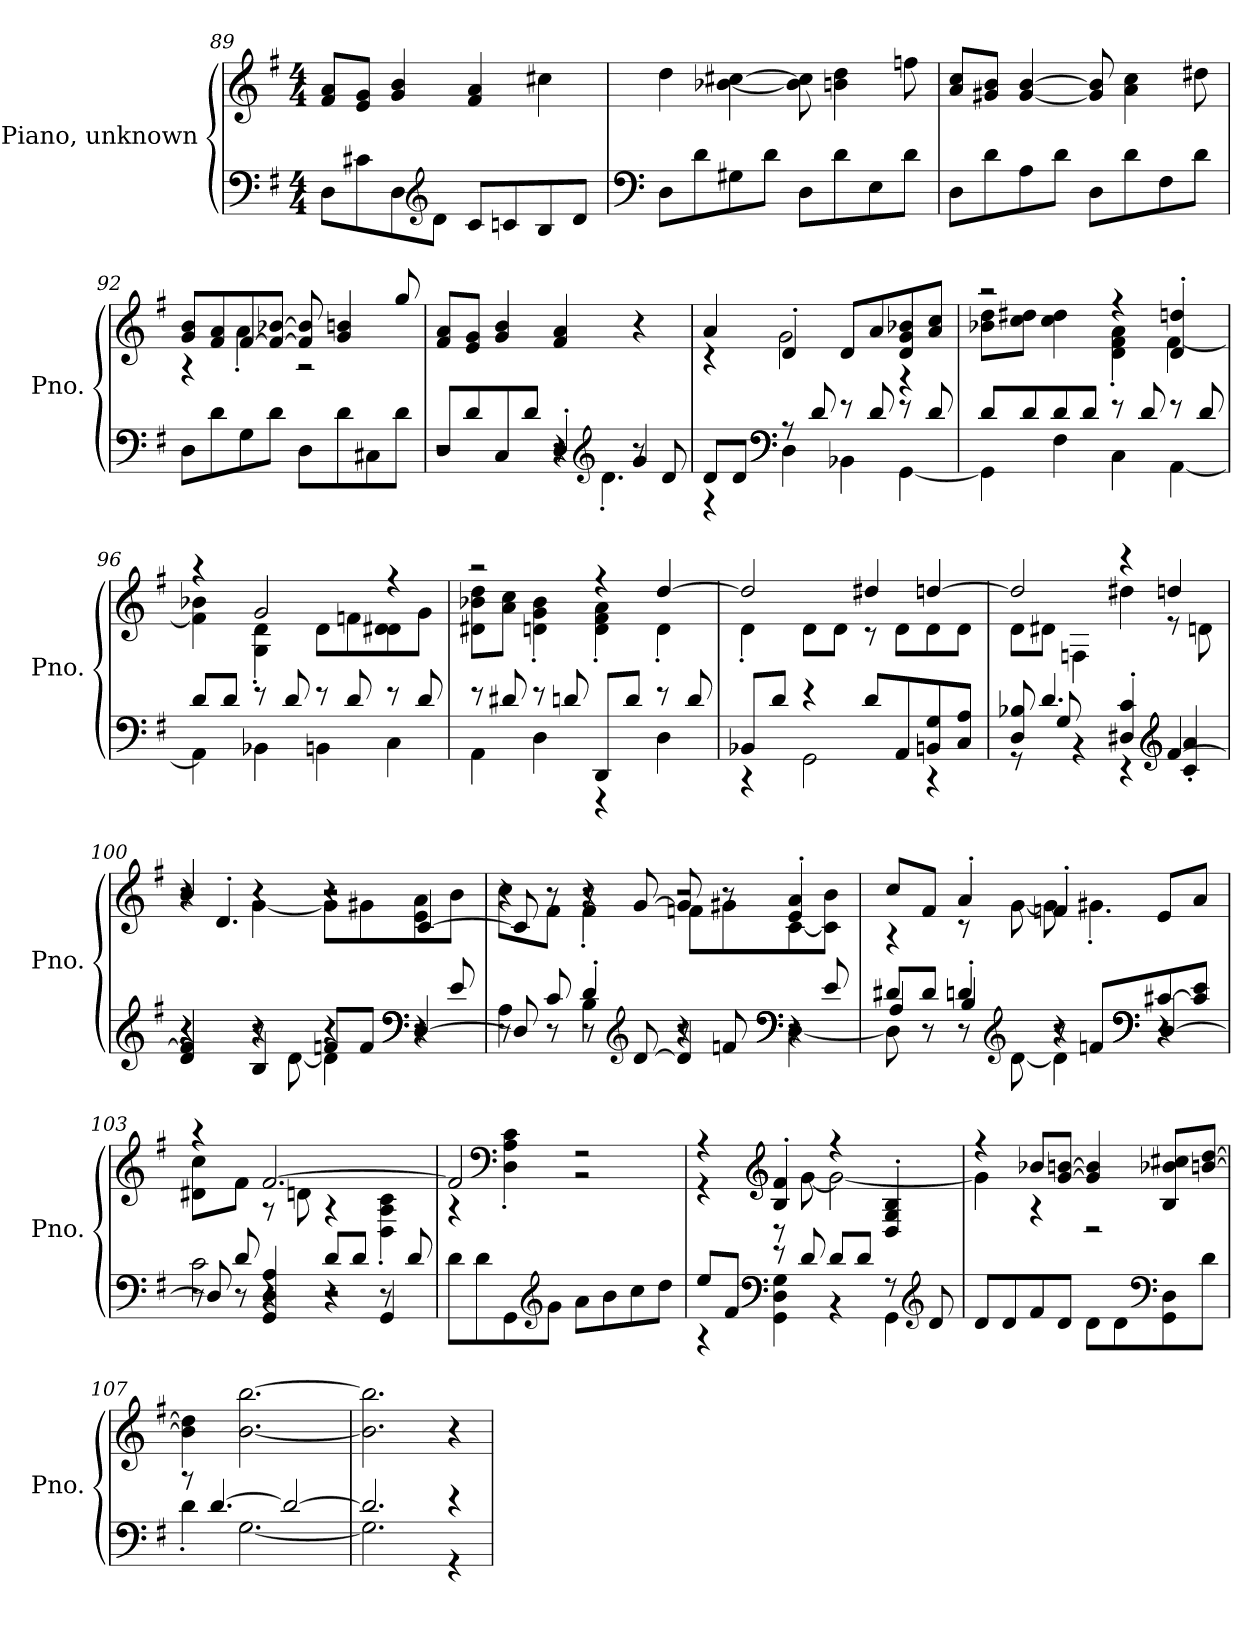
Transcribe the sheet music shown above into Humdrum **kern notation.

**kern	**kern
*part1	*part1
*staff2	*staff1
*I"Piano, unknown	*
*I'Pno.	*
!!LO:LB:g=z
*clefF4	*clefG2
*k[f#]	*k[f#]
*M4/4	*M4/4
=89	=89
8D\L	8f#/ 8a/L
8c#X\	8e/ 8g/J
8D\	4g/ 4b/
*clefG2	*
8d\J	.
8c#/L	4f#/ 4a/
8cn/	.
8B/	4cc#X\
8d/J	.
=90	=90
*clefF4	*
8D\L	4dd\
8d\	.
8G#X\	[4b-X\ [4cc#X\
8d\J	.
8D\L	8b-\] 8cc#\]
8d\	4bn\ 4dd\
8E\	.
8d\J	8ffn\
=91	=91
8D\L	8a/ 8cc/L
8d\	8g#X/ 8b/J
8A\	[4g#/ [4b/
8d\J	.
8D\L	8g#/] 8b/]
8d\	4a\ 4cc\
8F#\	.
8d\J	8dd#X\
!!LO:PB:g=z
=92	=92
*	*^
8D\L	8g/ 8b/L	4r
8d\	8f#/ 8a/	.
8G\	[8f#/	4a'\
8d\J	8f#/_ [8b-X/J	.
8D\L	8f#/] 8b-/]	2r
8d\	4g/ 4bn/	.
8C#X\	.	.
8d\J	8gg/	.
*	*v	*v
=93	=93
*^	*
*	*^	*
2r	2r	8D/L	8f#/ 8a/L
.	.	8d/	8e/ 8g/J
.	.	8C/	4g/ 4b/
.	.	8d/J	.
4r	8r	4D'/	4f#/ 4a/
*clefG2	*	*	*
.	4.d'\	.	.
4g/	.	8r	4r
.	.	8d/	.
*	*v	*v	*
=94	=94	=94
*	*	*^
8d/L	4r	4a/	4r
8d/J	.	.	.
*clefF4	*	*	*
8r	4D\	4d'/	2g\
8d/	.	.	.
8r	4BB-X\	8d/L	.
8d/	.	8a/	.
8r	[4GG\	8d/ 8g/ 8b-X/	4r
8d/	.	8a/ 8cc/J	.
!!LO:LB:g=z	!!
=95	=95	=95	=95
8d/L	4GG\]	2r	8b-X\ 8dd\L
8d/	.	.	8cc\ 8dd#X\J
8d/	4F#\	.	4cc\ 4dd#\
8d/J	.	.	.
8r	4C\	4r	4d\' 4f#\' 4a\'
8d/	.	.	.
8r	[4AA\	4d/' 4ddn/'	[4f#\
8d/	.	.	.
=96	=96	=96	=96
8d/L	4AA\]	4r	4f#\] 4b-X\
8d/J	.	.	.
8r	4BB-X\	2g/	4G\' 4d\'
8d/	.	.	.
8r	4BBn\	.	8d\L
8d/	.	.	8fn\
8r	4C\	4r	8d\ 8d#X\
8d/	.	.	8g\J
=97	=97	=97	=97
8r	4AA\	2r	8d#X\ 8b-X\ 8dd\L
8d#X/	.	.	8a\ 8cc\J
8r	4D\	.	4dn\' 4g\' 4b-\'
8dn/	.	.	.
8DD/L	4r	4r	4d\' 4f#\' 4a\'
8d/J	.	.	.
8r	4D\	[4dd/	4d'\
8d/	.	.	.
!!LO:LB:g=z	!!
=98	=98	=98	=98
8BB-X/L	4r	2dd/]	4d'\
8d/J	.	.	.
4r	2GG\	.	8d\L
.	.	.	8d\J
8d/L	.	4dd#X/	8r
8AA/	.	.	8d\L
8BBn/ 8G/	4r	[4ddn/	8d\
8C/ 8A/J	.	.	8d\J
=99	=99	=99	=99
8D/ 8B-X/	8r	2dd/]	8d\L
4.d/	8G/	.	8d#X\J
.	4r	.	4Fn\
4D#X/' 4c/'	4r	4r	4dd#X\
*clefG2	*	*	*
[4f#/	4c/' 4a/'	4ddn/	8r
.	.	.	8dn\
=100	=100	=100	=100
*	*^	*	*^
4d/ 4f#/]	4r	4r	4b/	4r	8r
.	.	.	.	.	4.d'/
4r	8r	4B/	4r	[4g\	.
.	[8d\	.	.	.	.
8fn/L	4d\]	4r	2r	8g\L]	4r
8f/J	.	.	.	8g#X\	.
*clefF4	*	*	*	*	*
8r	4r	[4D/	.	8e\ 8a\	[4c/
8e/	.	.	.	8b\J	.
!!LO:LB:g=z	!!	!!
=101	=101	=101	=101	=101	=101
8r	4A\	8D/]	4r	8cc\L	8c/]
8c/	.	8r	.	8f#\J	8r
4d'/	4B\	8r	8r	4f#'\	4r
*clefG2	*	*	*	*	*
.	.	[8d/	[8g/	.	.
8r	4r	4d/]	8g/]	8fn\L	2r
8fn/	.	.	8r	8g#X\	.
*clefF4	*	*	*	*	*
8r	[4D\	4r	4e/' 4a/'	[8c\	.
8e/	.	.	.	8c\] 8b\J	.
*	*	*	*	*v	*v
=102	=102	=102	=102	=102
8d#X/L	8D\]	4A/	8cc/L	4r
8d#/J	8r	.	8f#/J	.
4dn'/	8r	4B/	4a'/	8r
*clefG2	*	*	*	*
.	[8d\	.	.	[8g\
8r	4d\]	4r	4fn'/	8g\]
8fn/L	.	.	.	4.g#X'\
*clefF4	*	*	*	*
[8c#X/	4r	[4D/	8e/L	.
8c#/] 8e/J	.	.	8a/J	.
!!LO:LB:g=z	!!
=103	=103	=103	=103	=103
8r	2c\	8D/]	4r	8d#X\ 8cc\L
8d/	.	8r	.	8f#\J
4GG/ 4D/ 4A/	.	4r	[2.f#/	8r
.	.	.	.	8dn\
8d/L	2r	4r	.	4r
8d/J	.	.	.	.
8r	.	4GG/	.	4D\' 4A\' 4c\'
8d/	.	.	.	.
*v	*v	*v	*	*
=104	=104	=104
8d\L	2f#/]	4r
8d\	.	.
*	*clefF4	*
8GG\	.	4D\' 4A\' 4c\'
*clefG2	*	*
8g\J	.	.
8a\L	2r	2r
8b\	.	.
8cc\	.	.
8dd\J	.	.
=105	=105	=105
*^	*	*
8ee/L	4r	4r	4r
8f#/J	.	.	.
*clefF4	*	*clefG2	*
8r	4GG\ 4D\ 4G\	4B/' 4f#/'	8r
8d/	.	.	[8g\
8d/L	4r	4r	2g\_
8d/J	.	.	.
8r	4GG\	4D/' 4G/' 4B/'	.
*clefG2	*	*	*
8d/	.	.	.
*v	*v	*	*
!!LO:LB:g=z	!!
=106	=106	=106
8d/L	4r	4g\]
8d/	.	.
8f#/	8b-X/L	4r
8d/J	[8g/ [8bn/J	.
8d\L	4g/] 4b/]	2r
8d\	.	.
*clefF4	*	*
8GG\ 8D\	8B/ 8b-X/ 8cc#X/L	.
8d\J	[8bn/ [8dd/J	.
*	*v	*v
=107	=107
*^	*
8r	4d'\	4b\] 4dd\]
[4.d/	.	.
.	[2.G\	[2.b\ [2.bb\
2d/_	.	.
=108	=108	=108
2.d/]	2.G\]	2.b\] 2.bb\]
4r	4r	4r
*v	*v	*
=	=
*-	*-
